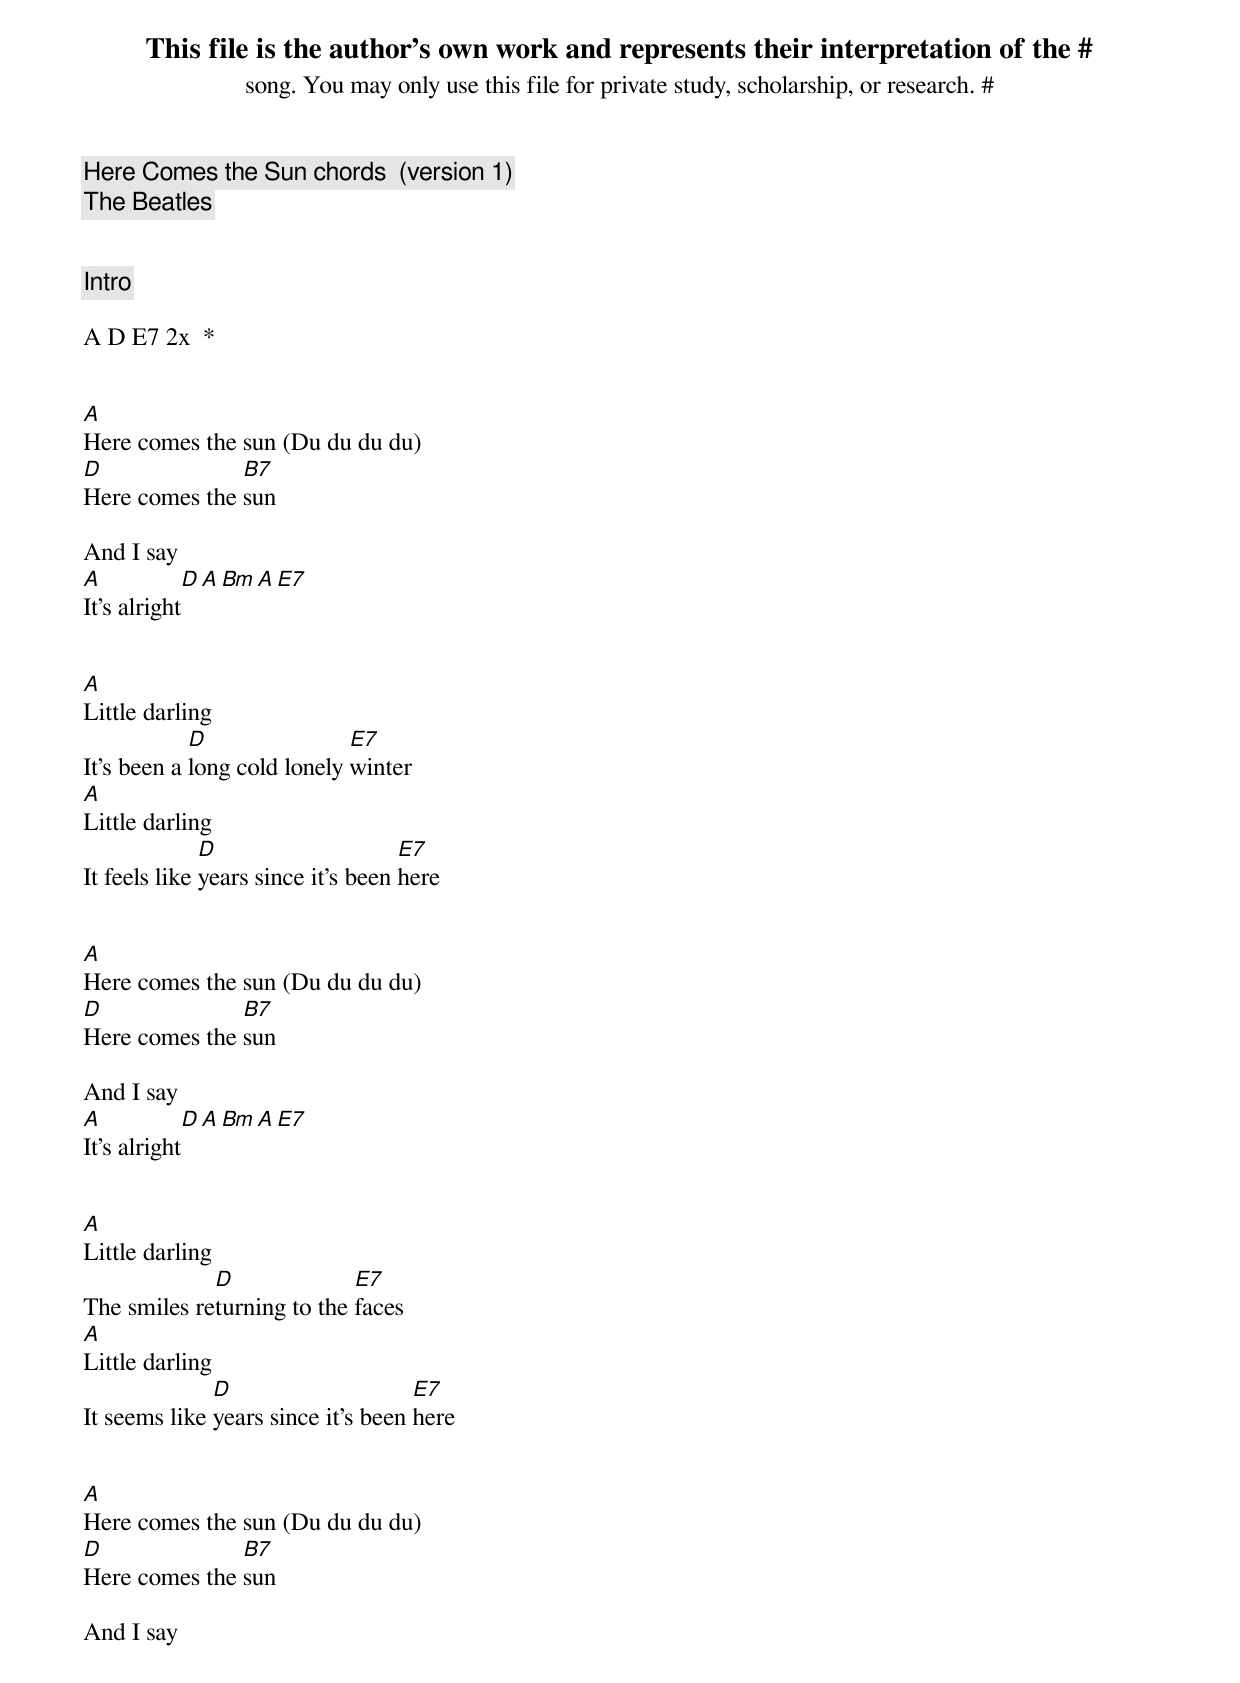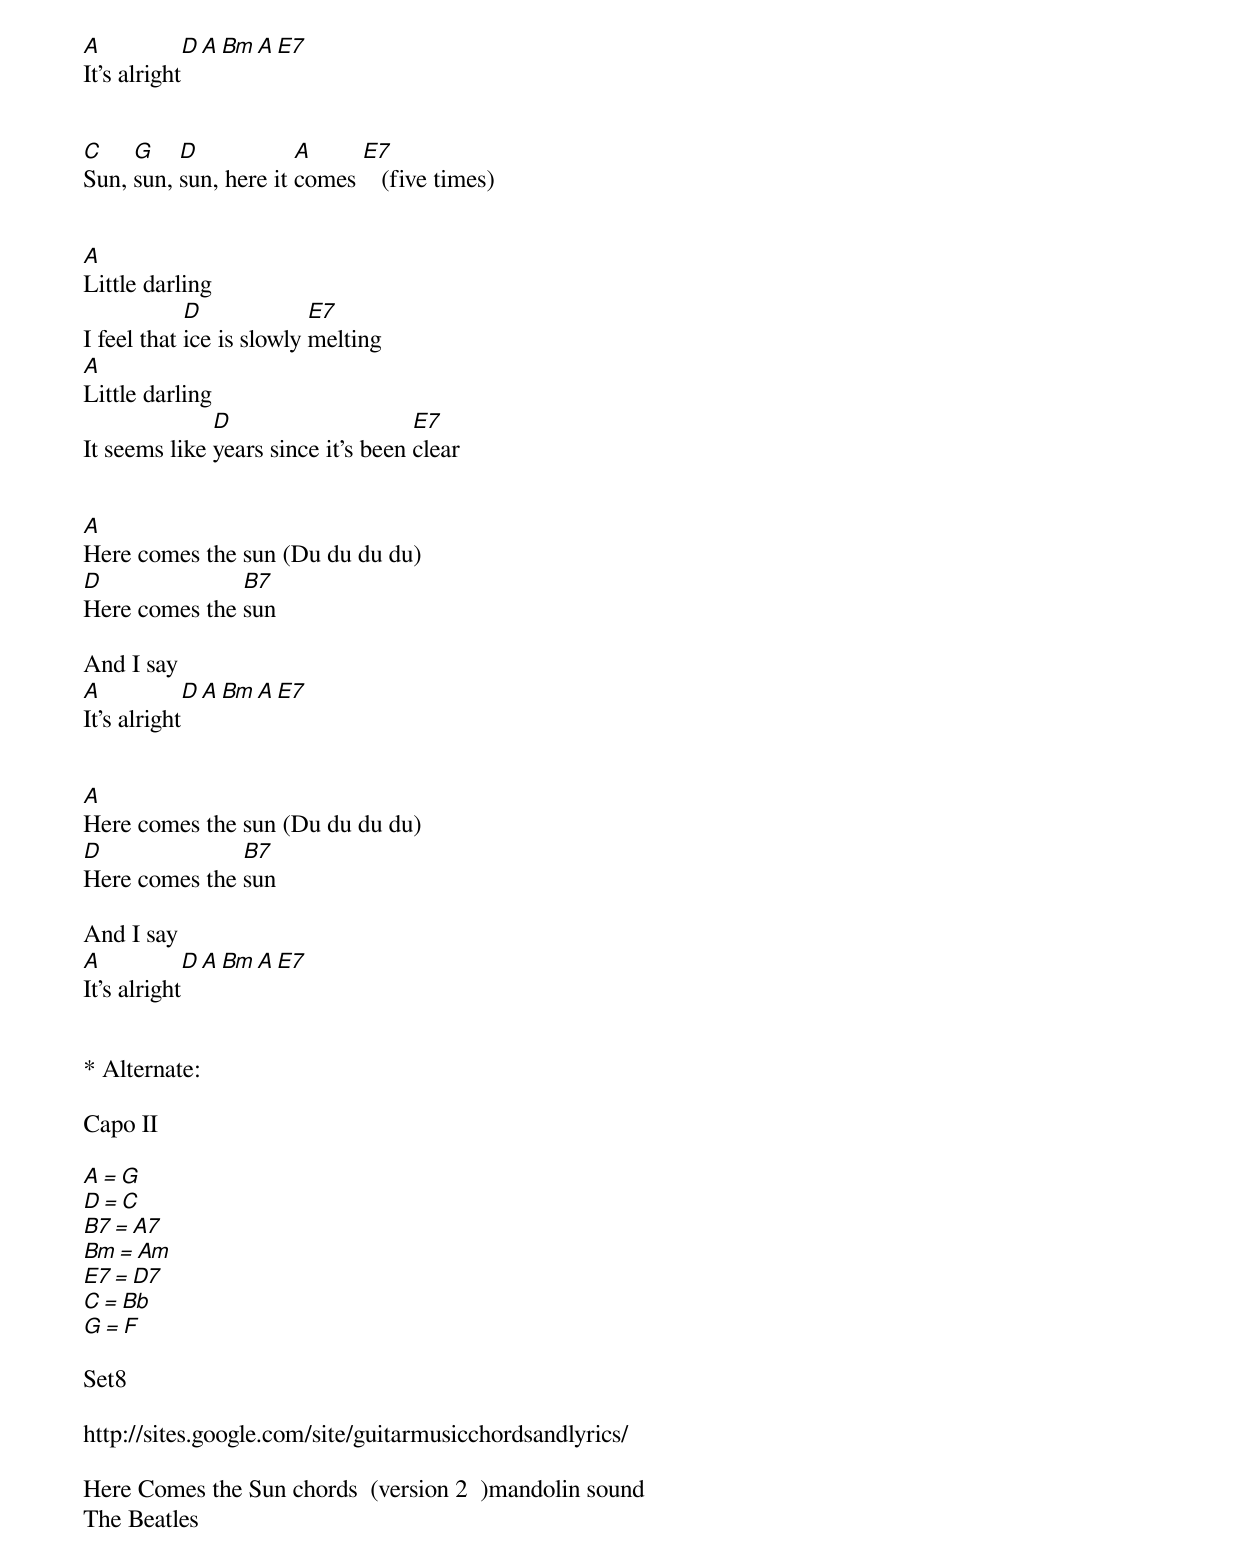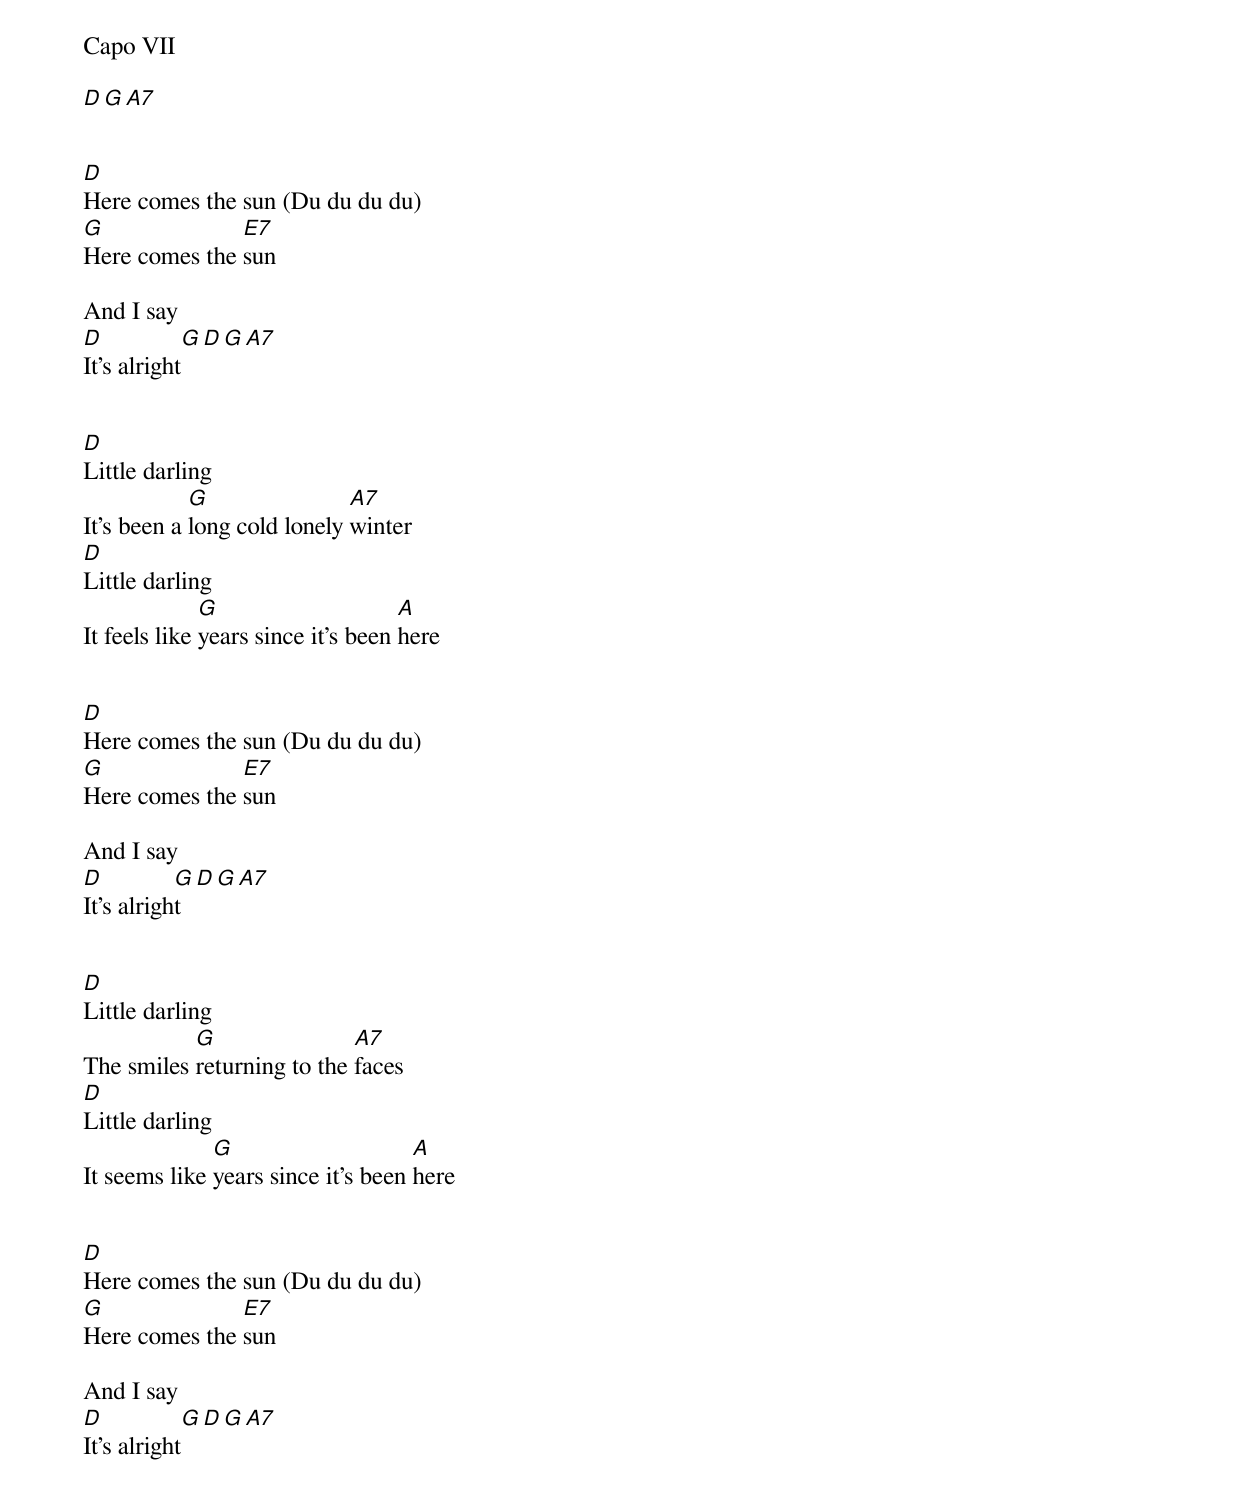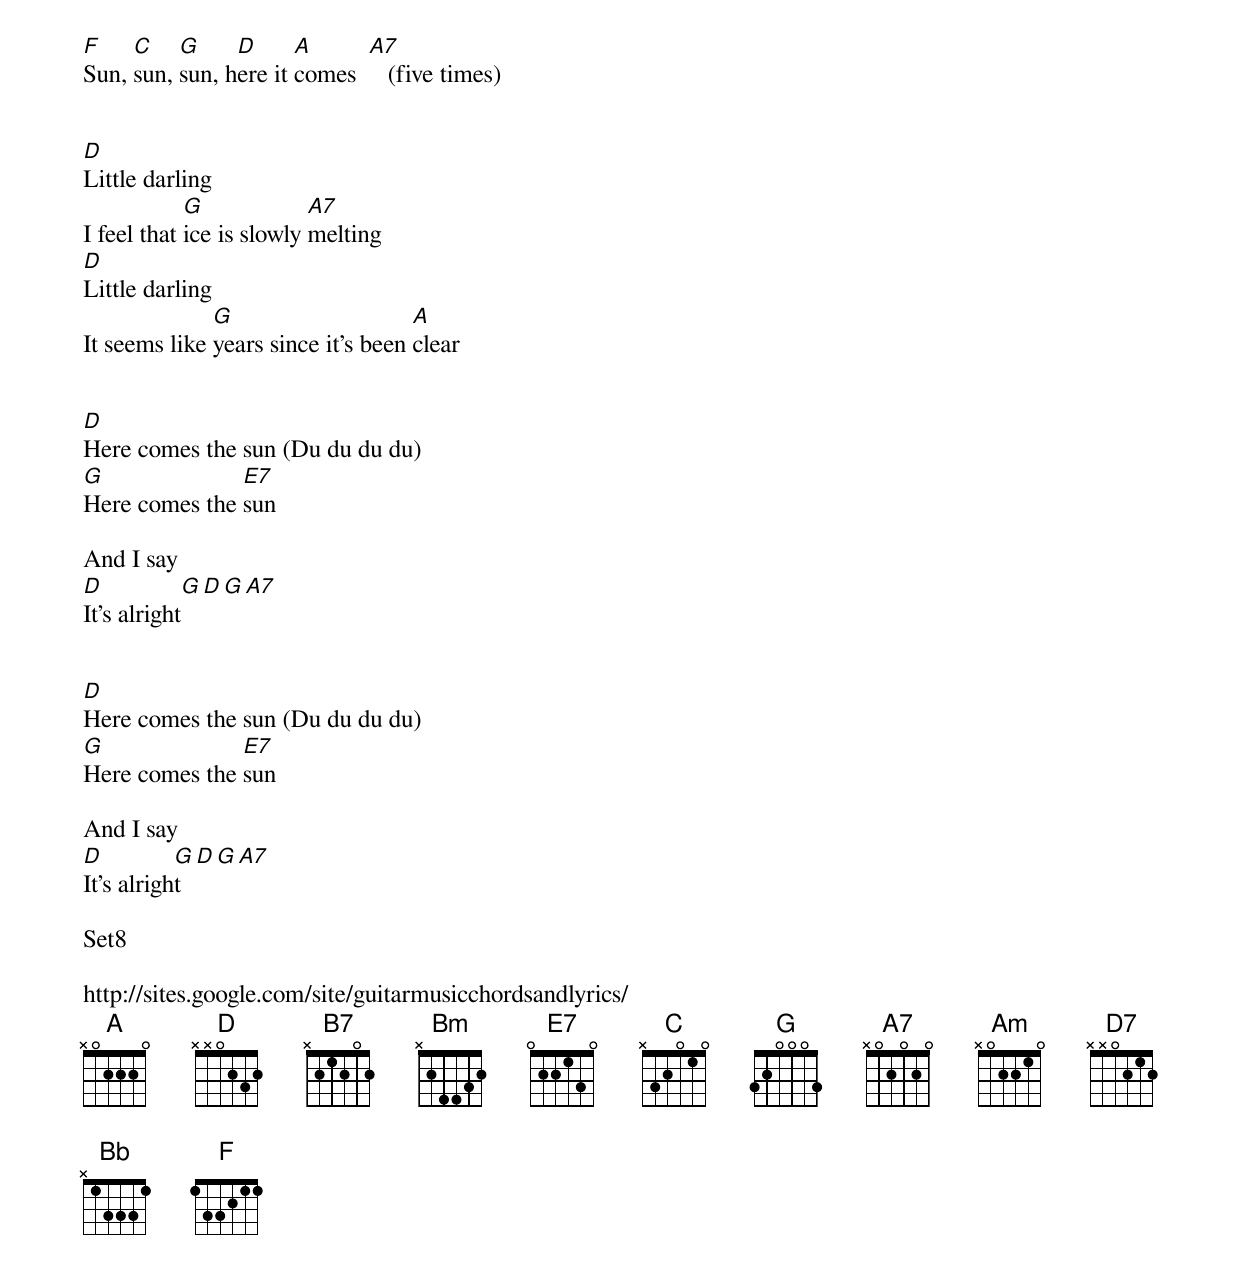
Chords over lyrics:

This file is the author's own work and represents their interpretation of the #
song. You may only use this file for private study, scholarship, or research. #
Here Comes the Sun chords  (version 1)
The Beatles


[Intro]

A D E7 2x  *


A
Here comes the sun (Du du du du)
D              B7
Here comes the sun

And I say
A           D A Bm A E7
It's alright


A
Little darling
            D                E7
It's been a long cold lonely winter
A
Little darling
              D                     E7
It feels like years since it's been here


A
Here comes the sun (Du du du du)
D              B7
Here comes the sun

And I say
A           D A Bm A E7
It's alright


A
Little darling
             D              E7
The smiles returning to the faces
A
Little darling
              D                     E7
It seems like years since it's been here


A
Here comes the sun (Du du du du)
D              B7
Here comes the sun

And I say
A           D A Bm A E7
It's alright


C    G    D            A     E7
Sun, sun, sun, here it comes    (five times)


A
Little darling
            D             E7
I feel that ice is slowly melting
A
Little darling
              D                     E7
It seems like years since it's been clear


A
Here comes the sun (Du du du du)
D              B7
Here comes the sun

And I say
A           D A Bm A E7
It's alright


A
Here comes the sun (Du du du du)
D              B7
Here comes the sun

And I say
A           D A Bm A E7
It's alright


* Alternate:

Capo II

A  = G
D  = C
B7 = A7
Bm = Am
E7 = D7
C  = Bb
G  = F

Set8

http://sites.google.com/site/guitarmusicchordsandlyrics/

Here Comes the Sun chords  (version 2  )mandolin sound
The Beatles

Capo VII

D G A7


D
Here comes the sun (Du du du du)
G              E7
Here comes the sun

And I say
D           G  D  G  A7
It's alright


D
Little darling
            G                A7
It's been a long cold lonely winter
D
Little darling
              G                     A
It feels like years since it's been here


D
Here comes the sun (Du du du du)
G              E7
Here comes the sun

And I say
D          G  D  G  A7
It's alright


D
Little darling
           G                A7
The smiles returning to the faces
D
Little darling
              G                     A
It seems like years since it's been here


D
Here comes the sun (Du du du du)
G              E7
Here comes the sun

And I say
D           G  D  G  A7
It's alright


F    C    G     D      A      A7
Sun, sun, sun, here it comes     (five times)


D
Little darling
            G             A7
I feel that ice is slowly melting
D
Little darling
              G                     A
It seems like years since it's been clear


D
Here comes the sun (Du du du du)
G              E7
Here comes the sun

And I say
D           G  D  G  A7
It's alright


D
Here comes the sun (Du du du du)
G              E7
Here comes the sun

And I say
D          G  D  G  A7
It's alright

Set8

http://sites.google.com/site/guitarmusicchordsandlyrics/
